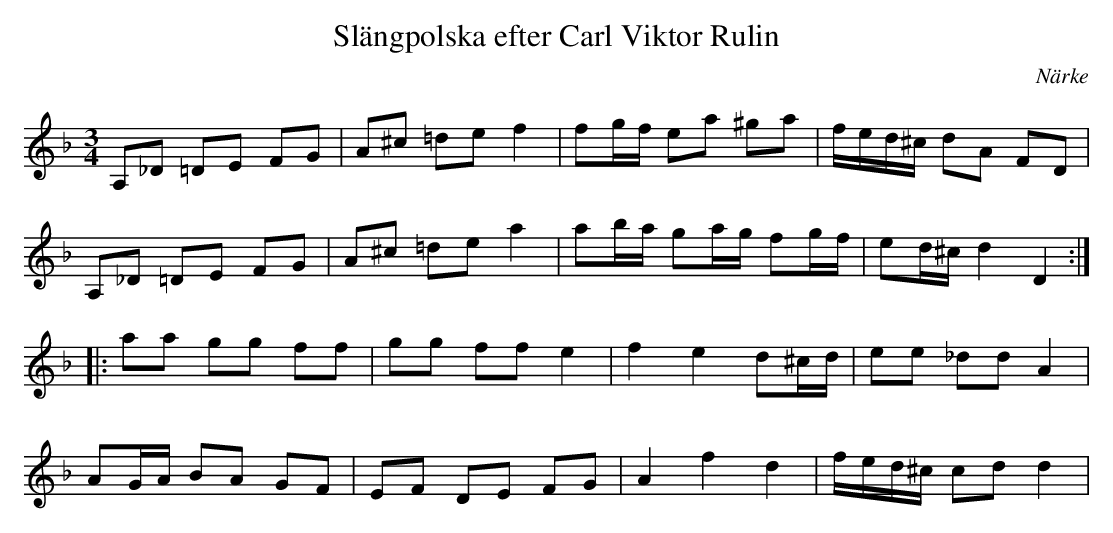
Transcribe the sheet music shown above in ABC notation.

X:1
T:Slängpolska efter Carl Viktor Rulin
L:1/8
M:3/4
O: Närke
K:Dm
A,_D =DE FG | A^c =de f2 | fg/f/ ea ^ga | f/e/d/^c/ dA FD |
A,_D =DE FG | A^c =de a2 | ab/a/ ga/g/ fg/f/ | ed/^c/ d2 D2 ::
aa gg ff | gg ff e2 | f2 e2 d^c/d/ | ee _dd A2 |
AG/A/ BA GF | EF DE FG | A2 f2 d2 | f/e/d/^c/ cd d2 |
